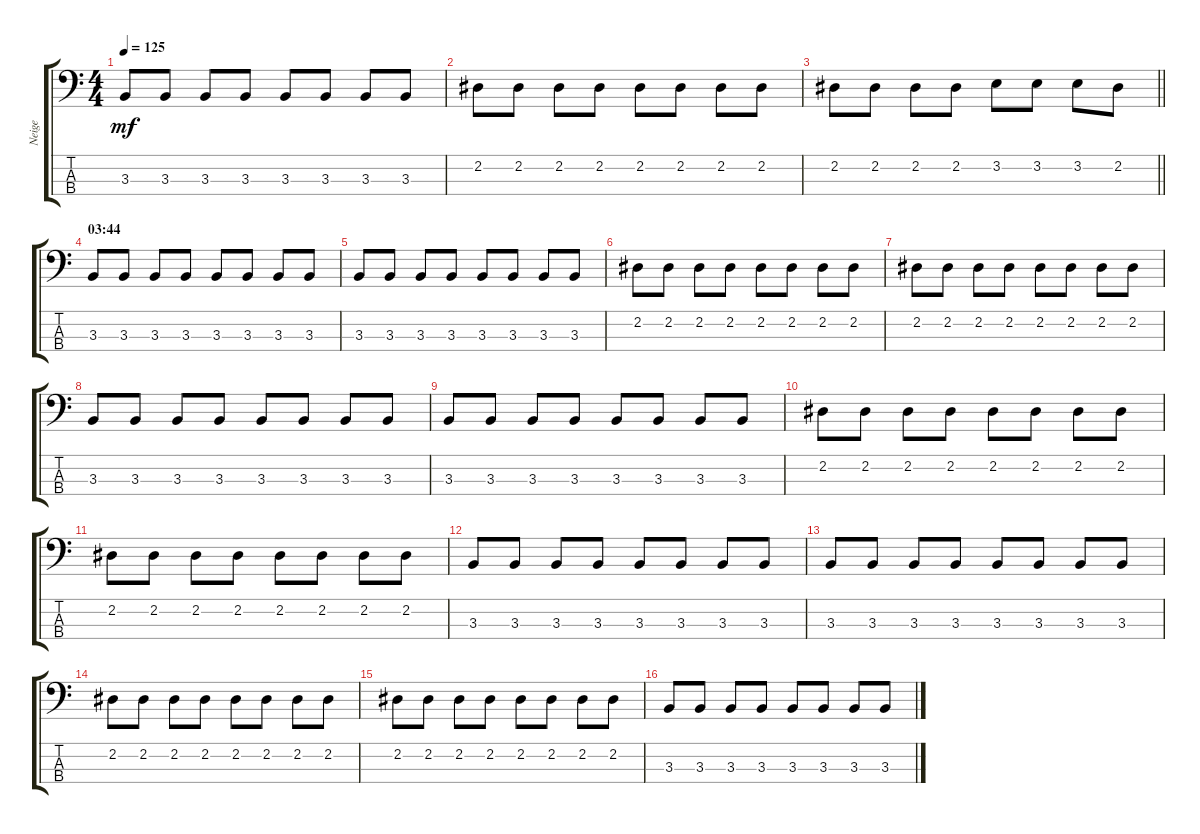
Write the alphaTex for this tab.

\track ("Neige" "Neige") {instrument electricbassfinger}
\staff {score tabs}
\tuning (Gb2 Db2 Ab1 Eb1) {hide}
\ts (4 4)
\tempo 125
\clef f4
\ks c
3.3.8{dy mf} 3.3.8 3.3.8 3.3.8 3.3.8 3.3.8 3.3.8 3.3.8 |
2.2.8 2.2.8 2.2.8 2.2.8 2.2.8 2.2.8 2.2.8 2.2.8 |
\barLineRight lightlight
2.2.8 2.2.8 2.2.8 2.2.8 3.2.8 3.2.8 3.2.8 2.2.8 |
\section ("" "03:44")
3.3.8 3.3.8 3.3.8 3.3.8 3.3.8 3.3.8 3.3.8 3.3.8 |
3.3.8 3.3.8 3.3.8 3.3.8 3.3.8 3.3.8 3.3.8 3.3.8 |
2.2.8 2.2.8 2.2.8 2.2.8 2.2.8 2.2.8 2.2.8 2.2.8 |
2.2.8 2.2.8 2.2.8 2.2.8 2.2.8 2.2.8 2.2.8 2.2.8 |
3.3.8 3.3.8 3.3.8 3.3.8 3.3.8 3.3.8 3.3.8 3.3.8 |
3.3.8 3.3.8 3.3.8 3.3.8 3.3.8 3.3.8 3.3.8 3.3.8 |
2.2.8 2.2.8 2.2.8 2.2.8 2.2.8 2.2.8 2.2.8 2.2.8 |
2.2.8 2.2.8 2.2.8 2.2.8 2.2.8 2.2.8 2.2.8 2.2.8 |
3.3.8 3.3.8 3.3.8 3.3.8 3.3.8 3.3.8 3.3.8 3.3.8 |
3.3.8 3.3.8 3.3.8 3.3.8 3.3.8 3.3.8 3.3.8 3.3.8 |
2.2.8 2.2.8 2.2.8 2.2.8 2.2.8 2.2.8 2.2.8 2.2.8 |
2.2.8 2.2.8 2.2.8 2.2.8 2.2.8 2.2.8 2.2.8 2.2.8 |
3.3.8 3.3.8 3.3.8 3.3.8 3.3.8 3.3.8 3.3.8 3.3.8
